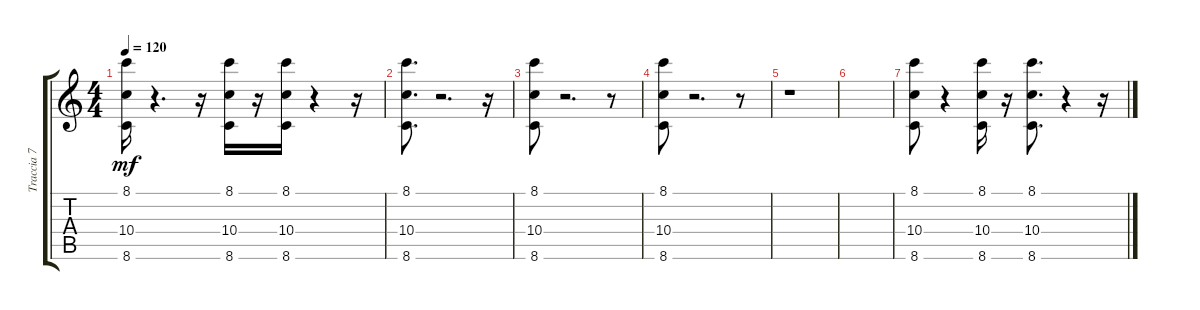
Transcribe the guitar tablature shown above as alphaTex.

\track ("Traccia 7" "Traccia 7") {instrument overdrivenguitar}
\staff {score tabs}
\tuning (E4 B3 G3 D3 A2 E2) {hide}
\ts (4 4)
\tempo 120
\clef g2
\ks c
(8.1 10.4 8.6).16{dy mf} r.4{d} r.16 (8.1 10.4 8.6).16 r.16 (8.1 10.4 8.6).16 r.4 r.16 |
(8.1 10.4 8.6).8{d} r.2{d} r.16 |
(8.1 10.4 8.6).8 r.2{d} r.8 |
(8.1 10.4 8.6).8 r.2{d} r.8 |
r.1 |
|
(8.1 10.4 8.6).8 r.4 (8.1 10.4 8.6).16 r.16 (8.1 10.4 8.6).8{d} r.4 r.16
